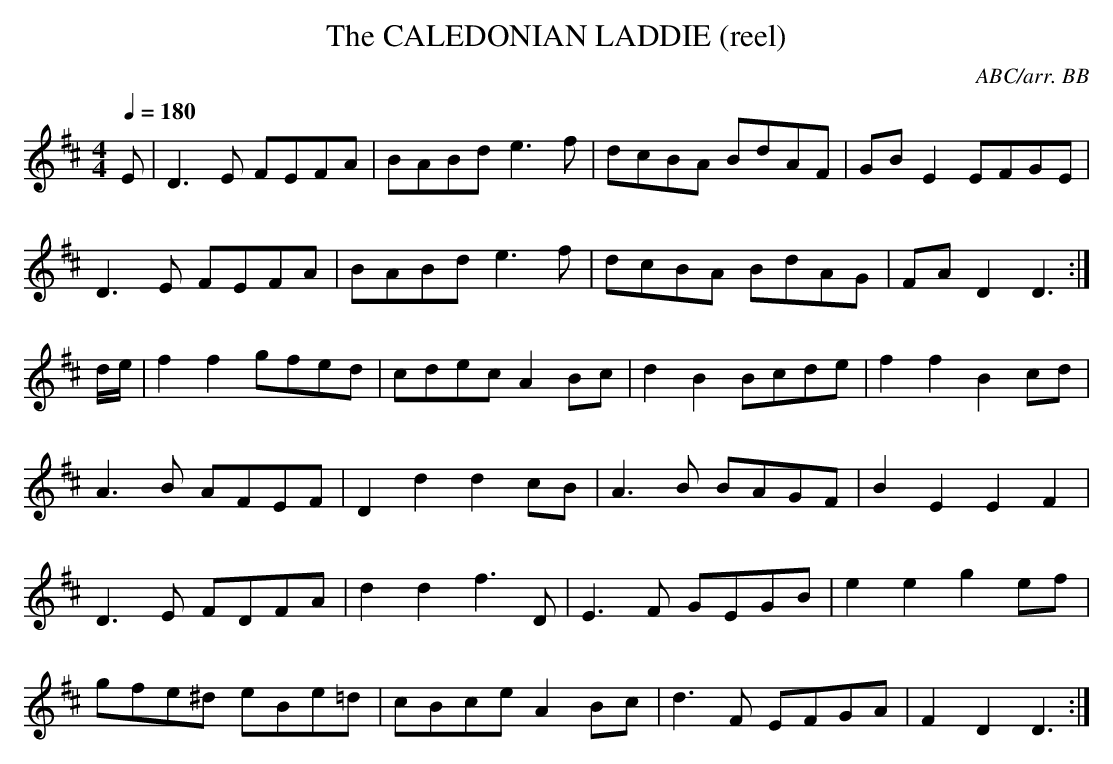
X:1
T:CALEDONIAN LADDIE (reel), The
C:ABC/arr. BB
Q:1/4=180
M:4/4
L:1/8
K:D
E|D3E FEFA|BABd e3f|dcBA BdAF|GB E2 EFGE|
D3E FEFA|BABd e3f|dcBA BdAG|FAD2 D3 :|
d/e/|f2f2 gfed|cdec A2 Bc|d2 B2 Bcde|f2f2 B2 cd|
A3B AFEF|D2d2 d2cB|A3B BAGF|B2E2 E2F2|
D3E FDFA|d2d2 f3D|E3F GEGB|e2e2 g2 ef|
gfe^d eBe=d|cBce A2 Bc|d3F EFGA|F2 D2 D3 :|
